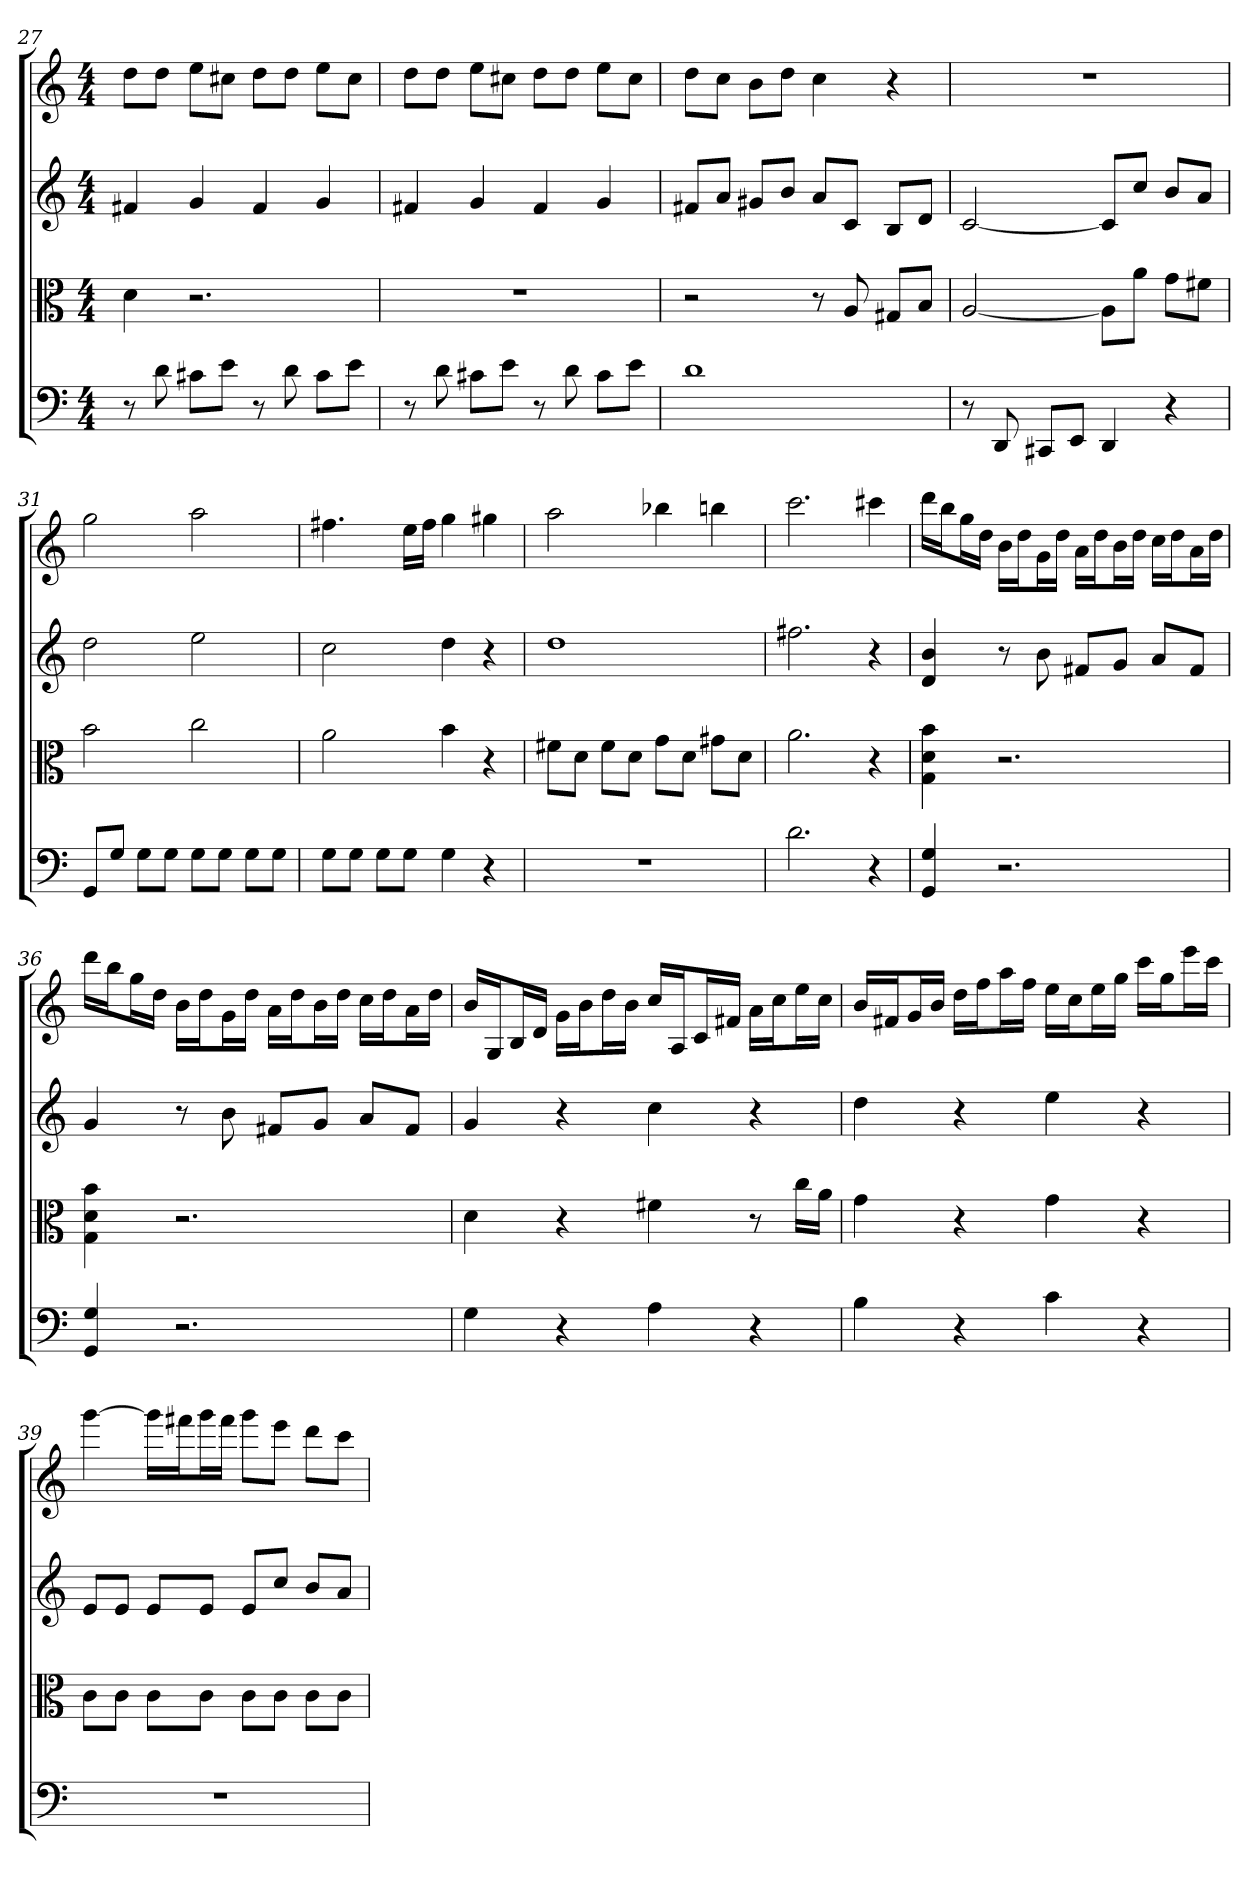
**kern	**kern	**kern	**kern
*part4	*part3	*part2	*part1
*staff4	*staff3	*staff2	*staff1
*clefF4	*clefC3	*	*
*k[]	*k[]	*k[]	*k[]
*C:	*C:	*C:	*C:
*M4/4	*M4/4	*M4/4	*M4/4
=27	=27	=27	=27
8r	4d	4f#X	8ddL
8d	.	.	8ddJ
8c#X\L	2.r	4g	8eeL
8e\J	.	.	8cc#XJ
8r	.	4f#	8ddL
8d	.	.	8ddJ
8c#\L	.	4g	8eeL
8e\J	.	.	8cc#J
=28	=28	=28	=28
8r	1r	4f#X	8ddL
8d	.	.	8ddJ
8c#X\L	.	4g	8eeL
8e\J	.	.	8cc#XJ
8r	.	4f#	8ddL
8d	.	.	8ddJ
8c#\L	.	4g	8eeL
8e\J	.	.	8cc#J
=29	=29	=29	=29
1d	2r	8f#XL	8ddL
.	.	8aJ	8ccJ
.	.	8g#XL	8bL
.	.	8bJ	8ddJ
.	8r	8aL	4cc
.	8A	8cJ	.
.	8G#X/L	8BL	4r
.	8B/J	8dJ	.
=30	=30	=30	=30
8r	[2A	[2c	1r
8DD	.	.	.
8CC#X/L	.	.	.
8EE/J	.	.	.
4DD	8A\L]	8cL]	.
.	8a\J	8ccJ	.
4r	8g\L	8bL	.
.	8f#X\J	8aJ	.
=31	=31	=31	=31
8GG/L	2b	2dd	2gg
8G/J	.	.	.
8G\L	.	.	.
8G\J	.	.	.
8G\L	2cc	2ee	2aa
8G\J	.	.	.
8G\L	.	.	.
8G\J	.	.	.
=32	=32	=32	=32
8G\L	2a	2cc	4.ff#X
8G\J	.	.	.
8G\L	.	.	.
8G\J	.	.	16eeLL
.	.	.	16ff#JJ
4G	4b	4dd	4gg
4r	4r	4r	4gg#X
=33	=33	=33	=33
1r	8f#X\L	1dd	2aa
.	8d\J	.	.
.	8f#\L	.	.
.	8d\J	.	.
.	8g\L	.	4bb-X
.	8d\J	.	.
.	8g#X\L	.	4bbn
.	8d\J	.	.
=34	=34	=34	=34
2.d	2.a	2.ff#X	2.ccc
4r	4r	4r	4ccc#X
=35	=35	=35	=35
4GG 4G	4G 4d 4b	4d 4b	16dddLL
.	.	.	16bbJ
.	.	.	16ggL
.	.	.	16ddJJ
2.r	2.r	8r	16bLL
.	.	.	16ddJ
.	.	8b	16gL
.	.	.	16ddJJ
.	.	8f#XL	16aLL
.	.	.	16ddJ
.	.	8gJ	16bL
.	.	.	16ddJJ
.	.	8aL	16ccLL
.	.	.	16ddJ
.	.	8f#J	16aL
.	.	.	16ddJJ
=36	=36	=36	=36
4GG 4G	4G 4d 4b	4g	16dddLL
.	.	.	16bbJ
.	.	.	16ggL
.	.	.	16ddJJ
2.r	2.r	8r	16bLL
.	.	.	16ddJ
.	.	8b	16gL
.	.	.	16ddJJ
.	.	8f#XL	16aLL
.	.	.	16ddJ
.	.	8gJ	16bL
.	.	.	16ddJJ
.	.	8aL	16ccLL
.	.	.	16ddJ
.	.	8f#J	16aL
.	.	.	16ddJJ
=37	=37	=37	=37
4G	4d	4g	16bLL
.	.	.	16GJ
.	.	.	16BL
.	.	.	16dJJ
4r	4r	4r	16gLL
.	.	.	16bJ
.	.	.	16ddL
.	.	.	16bJJ
4A	4f#X	4cc	16ccLL
.	.	.	16AJ
.	.	.	16cL
.	.	.	16f#XJJ
4r	8r	4r	16aLL
.	.	.	16ccJ
.	16cc\LL	.	16eeL
.	16a\JJ	.	16ccJJ
=38	=38	=38	=38
4B	4g	4dd	16bLL
.	.	.	16f#XJ
.	.	.	16gL
.	.	.	16bJJ
4r	4r	4r	16ddLL
.	.	.	16ffJ
.	.	.	16aaL
.	.	.	16ffJJ
4c	4g	4ee	16eeLL
.	.	.	16ccJ
.	.	.	16eeL
.	.	.	16ggJJ
4r	4r	4r	16cccLL
.	.	.	16ggJ
.	.	.	16eeeL
.	.	.	16cccJJ
=39	=39	=39	=39
1r	8c\L	8eL	[4ggg
.	8c\J	8eJ	.
.	8c\L	8eL	16gggLL]
.	.	.	16fff#XJ
.	8c\J	8eJ	16gggL
.	.	.	16fff#JJ
.	8c\L	8eL	8gggL
.	8c\J	8ccJ	8eeeJ
.	8c\L	8bL	8dddL
.	8c\J	8aJ	8cccJ
=	=	=	=
*-	*-	*-	*-
